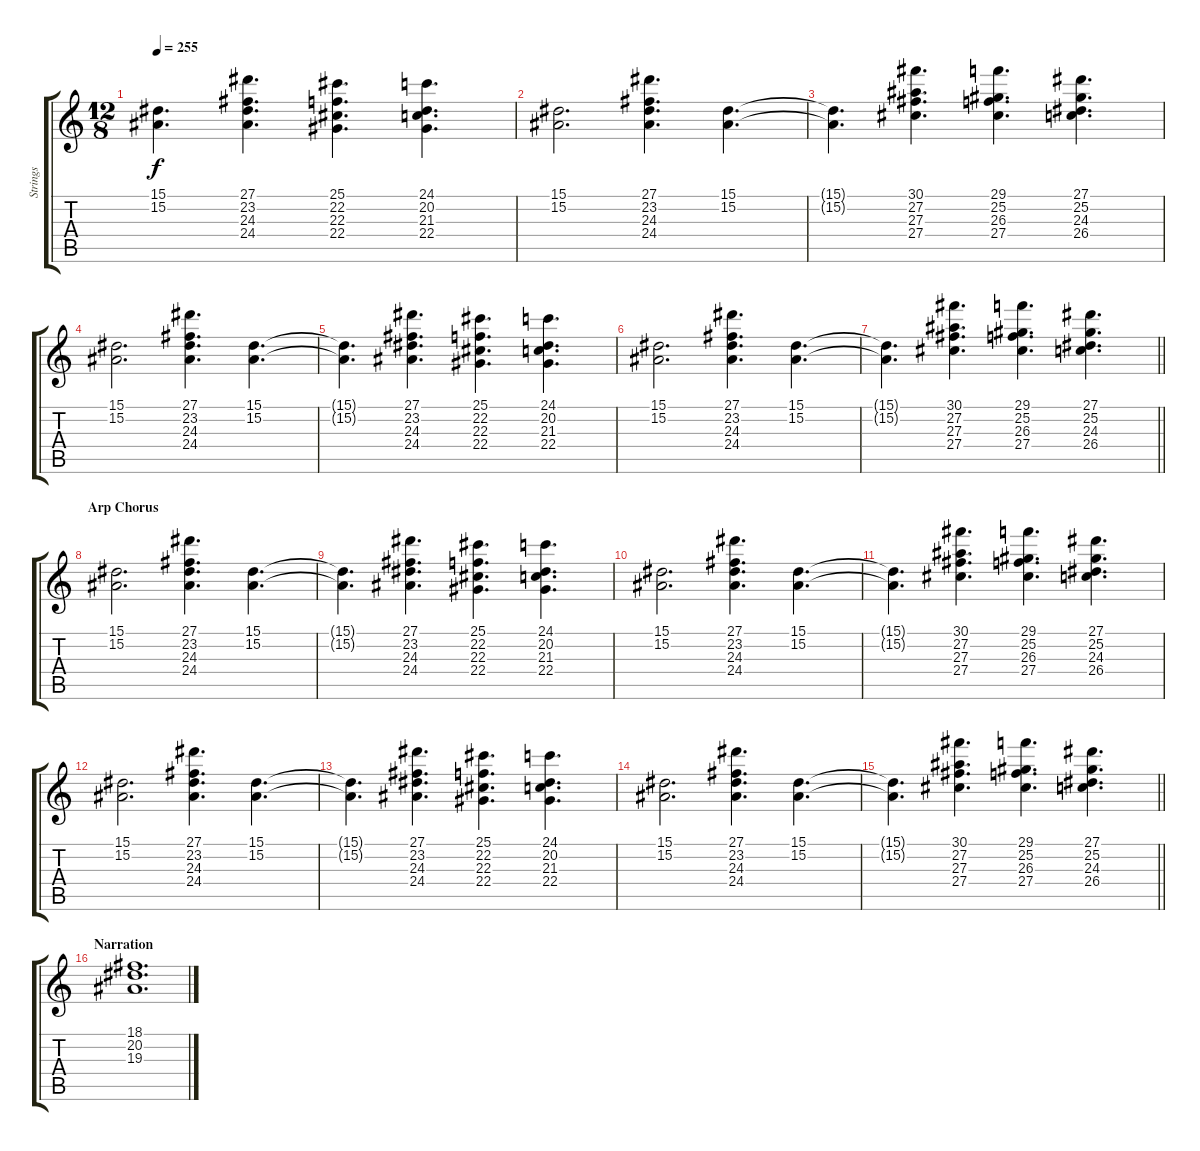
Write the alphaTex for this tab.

\track ("Strings" "Strings") {instrument stringensemble1}
\staff {score tabs}
\tuning (C4 G3 Eb3 Bb2 F2 C2) {hide}
\ts (12 8)
\tempo 255
\clef g2
\ks c
(15.1{t} 15.2{t}).4{d dy f} (27.1 23.2 24.3 24.4).4{d} (25.1 22.2 22.3 22.4).4{d} (24.1 20.2 21.3 22.4).4{d} |
(15.1 15.2).2{d} (27.1 23.2 24.3 24.4).4{d} (15.1 15.2).4{d} |
(15.1{t} 15.2{t}).4{d} (30.1 27.2 27.3 27.4).4{d} (29.1 25.2 26.3 27.4).4{d} (27.1 25.2 24.3 26.4).4{d} |
(15.1 15.2).2{d} (27.1 23.2 24.3 24.4).4{d} (15.1 15.2).4{d} |
(15.1{t} 15.2{t}).4{d} (27.1 23.2 24.3 24.4).4{d} (25.1 22.2 22.3 22.4).4{d} (24.1 20.2 21.3 22.4).4{d} |
(15.1 15.2).2{d} (27.1 23.2 24.3 24.4).4{d} (15.1 15.2).4{d} |
\barLineRight lightlight
(15.1{t} 15.2{t}).4{d} (30.1 27.2 27.3 27.4).4{d} (29.1 25.2 26.3 27.4).4{d} (27.1 25.2 24.3 26.4).4{d} |
\section ("" "Arp Chorus")
(15.1 15.2).2{d} (27.1 23.2 24.3 24.4).4{d} (15.1 15.2).4{d} |
(15.1{t} 15.2{t}).4{d} (27.1 23.2 24.3 24.4).4{d} (25.1 22.2 22.3 22.4).4{d} (24.1 20.2 21.3 22.4).4{d} |
(15.1 15.2).2{d} (27.1 23.2 24.3 24.4).4{d} (15.1 15.2).4{d} |
(15.1{t} 15.2{t}).4{d} (30.1 27.2 27.3 27.4).4{d} (29.1 25.2 26.3 27.4).4{d} (27.1 25.2 24.3 26.4).4{d} |
(15.1 15.2).2{d} (27.1 23.2 24.3 24.4).4{d} (15.1 15.2).4{d} |
(15.1{t} 15.2{t}).4{d} (27.1 23.2 24.3 24.4).4{d} (25.1 22.2 22.3 22.4).4{d} (24.1 20.2 21.3 22.4).4{d} |
(15.1 15.2).2{d} (27.1 23.2 24.3 24.4).4{d} (15.1 15.2).4{d} |
\barLineRight lightlight
(15.1{t} 15.2{t}).4{d} (30.1 27.2 27.3 27.4).4{d} (29.1 25.2 26.3 27.4).4{d} (27.1 25.2 24.3 26.4).4{d} |
\section ("" "Narration")
(18.1 20.2 19.3).1{d}
